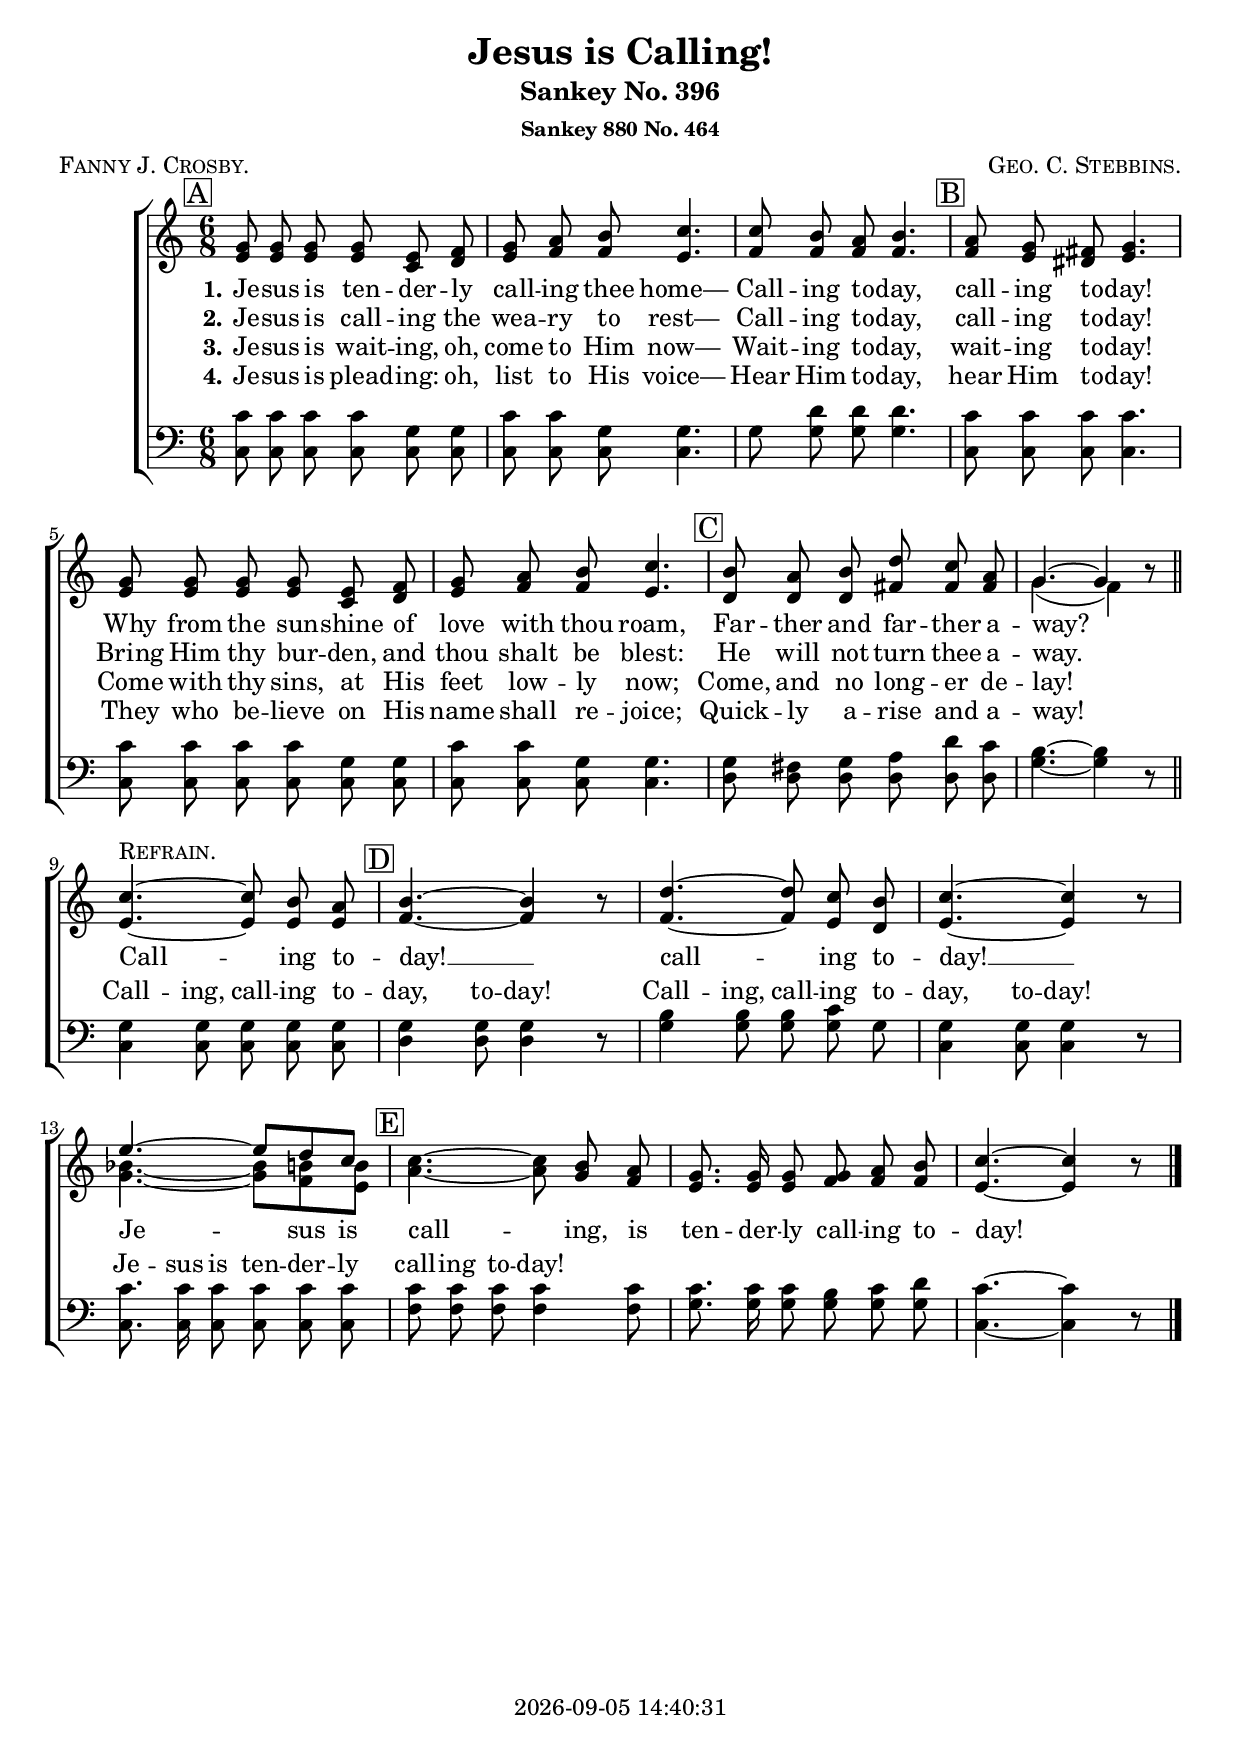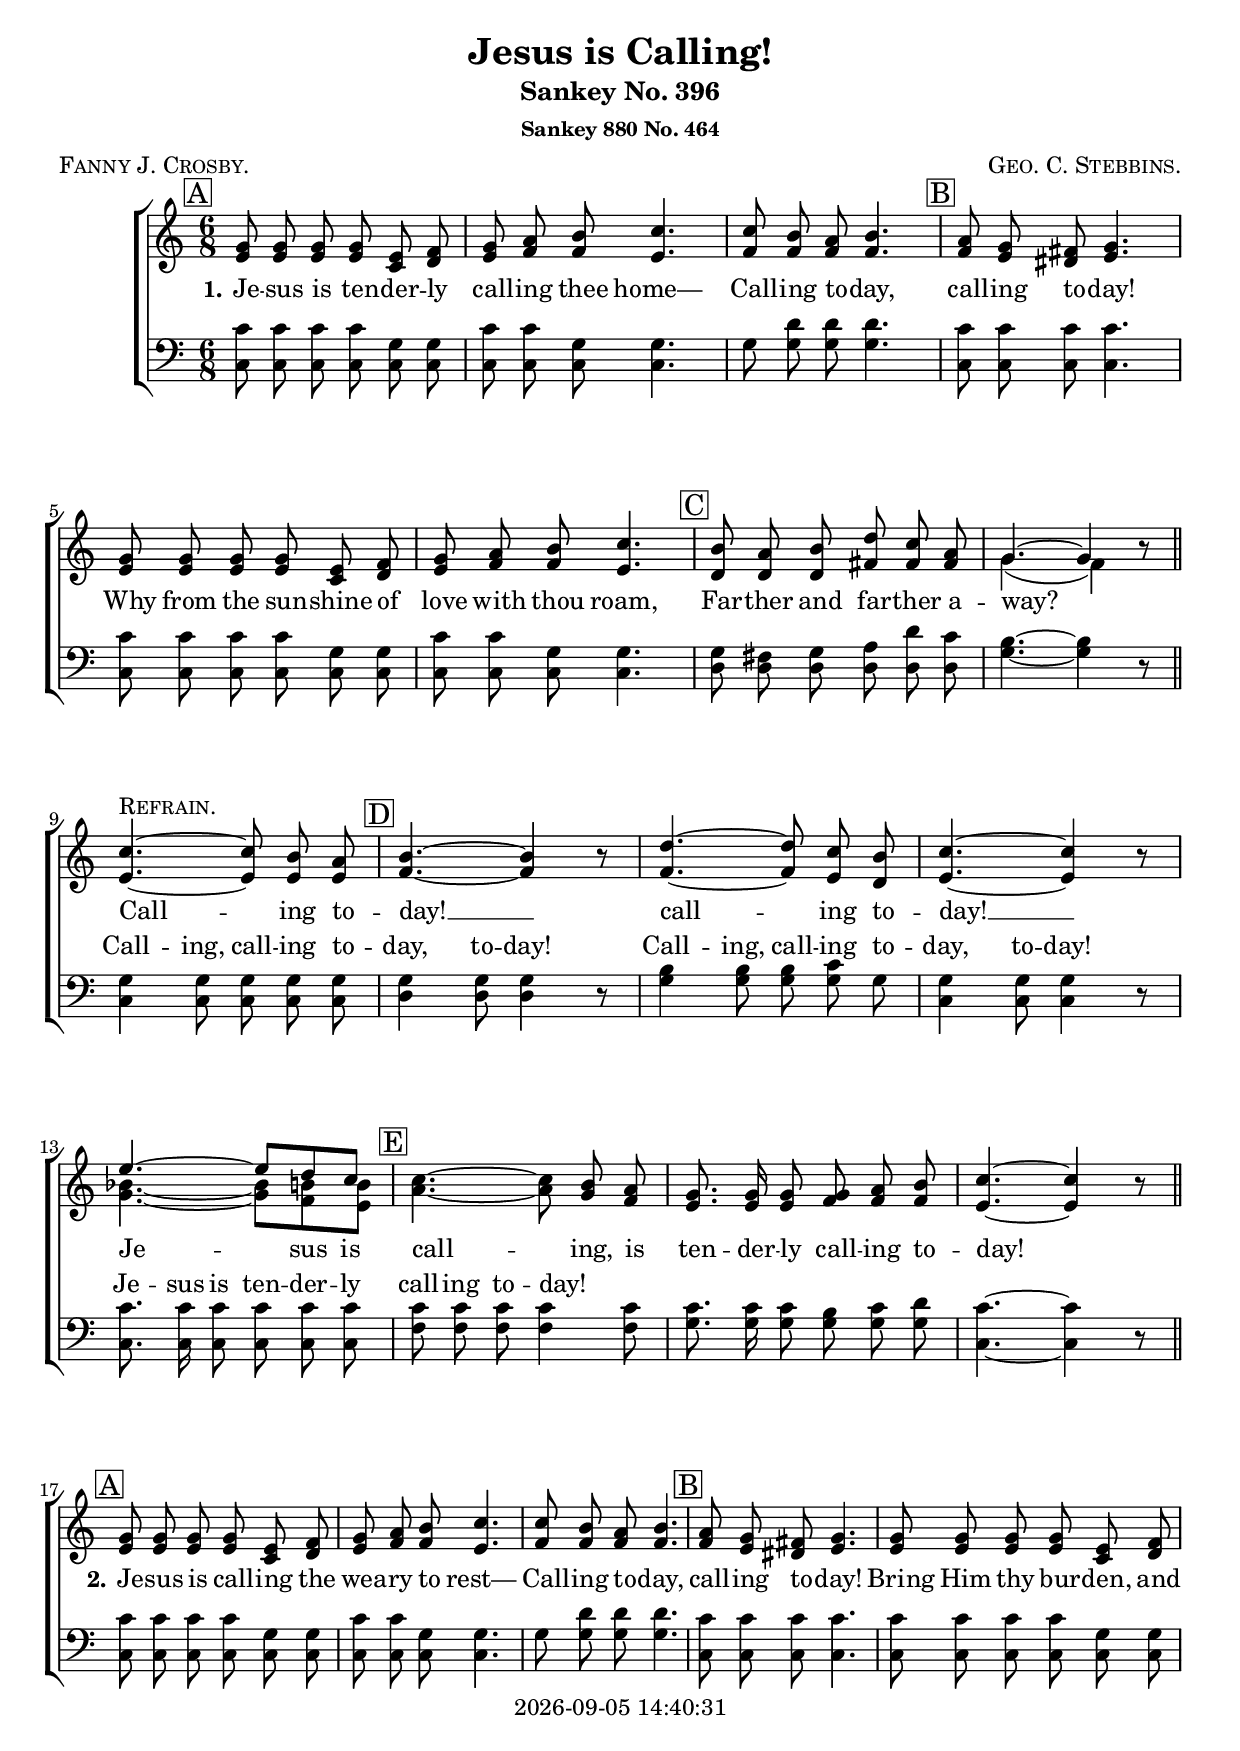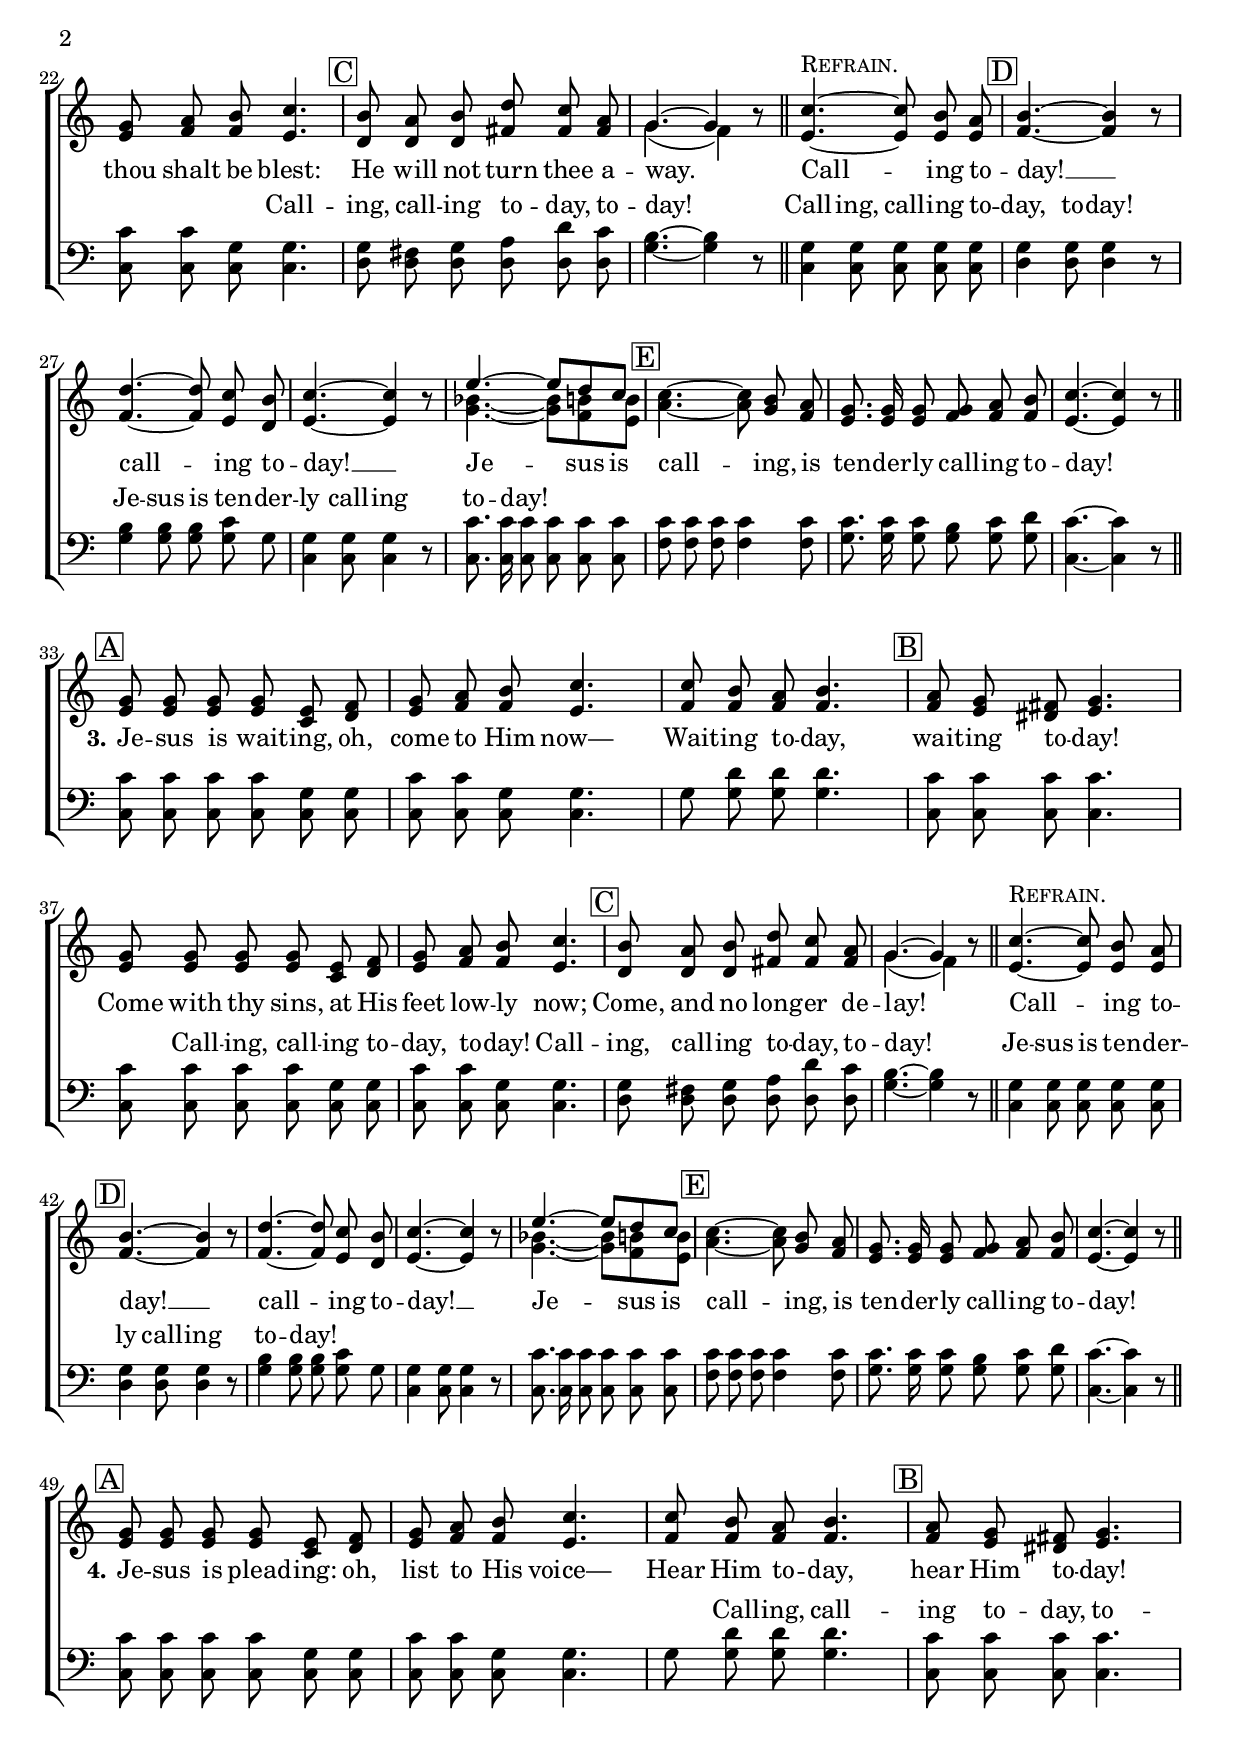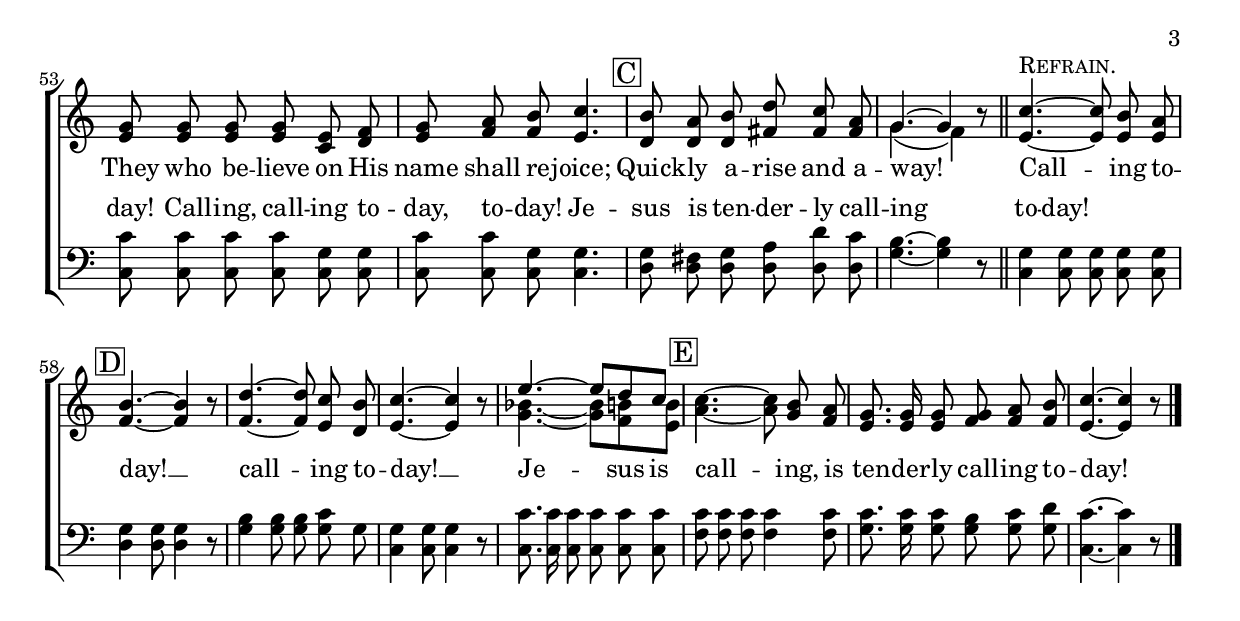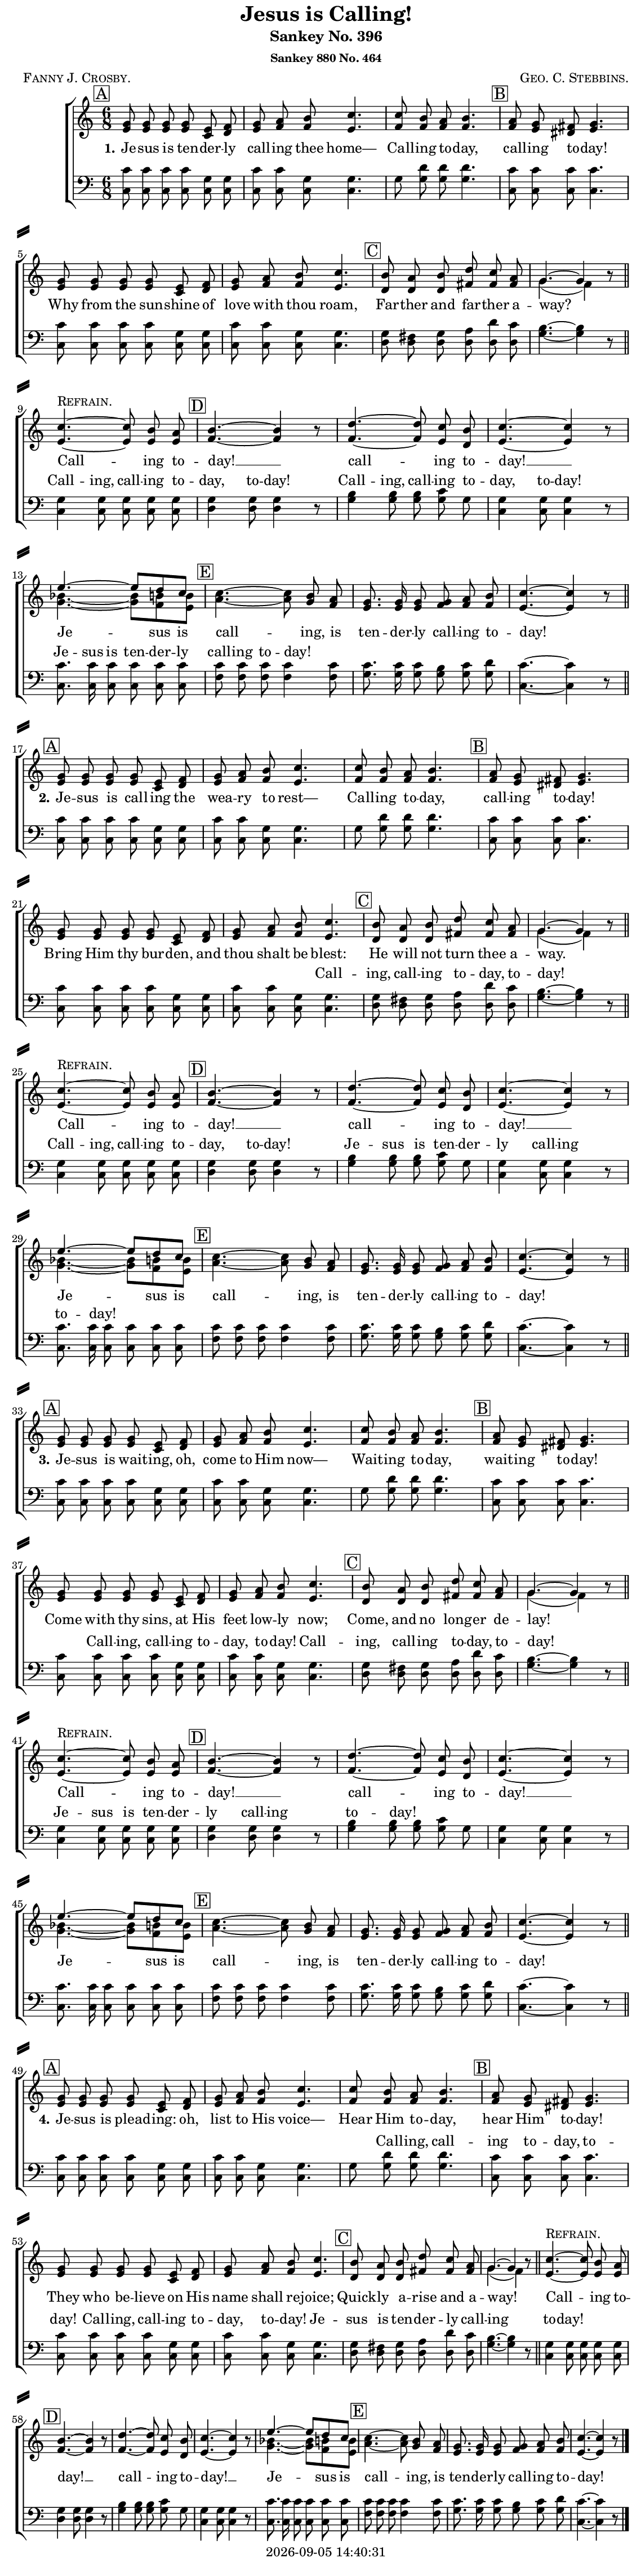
\version "2.22.1"

\include "articulate.ly"

today = #(strftime "%Y-%m-%d %H:%M:%S" (localtime (current-time)))

\header {
% centered at top
%  dedication  = "dedication"
  title       = "Jesus is Calling!"
  subtitle    = "Sankey No. 396"
  subsubtitle = "Sankey 880 No. 464"
%  instrument  = "instrument"
  
% arrangement of following lines:
%
%  poet    composer
%  meter   arranger
%  piece       opus

  composer    = \markup\smallCaps "Geo. C. Stebbins."
%  arranger    = "arranger"
%  opus        = "opus"

  poet        = \markup\smallCaps "Fanny J. Crosby."
%  meter       = \markup\smallCaps "meter"
%  piece       = \markup\smallCaps "piece"

% centered at bottom
% tagline     = "tagline" % default lilypond version
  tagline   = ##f
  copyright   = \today
}

% #(set-global-staff-size 16)

global = {
  \key c \major
  \time 6/8
}

RehearsalTrack = {
% \set Score.currentBarNumber = #5
  \mark \markup { \box "A" } s2.*3
  \mark \markup { \box "B" } s2.*3
  \mark \markup { \box "C" } s2.*3
  \mark \markup { \box "D" } s2.*4
  \mark \markup { \box "E" } s2.*3
}

TempoTrack = {
  \set Score.tempoHideNote = ##t
  \tempo 4=120
}

nl = { \bar "||" \break }

soprano = \relative {
  \autoBeamOff
  g'8 8 8 8 e f
  g8 a b c4.
  c8 b a b4.
  a8 g fis g4. % B
  g8 8 8 8 e f
  g8 a b c4.
  b8 a b d c a % C
  g4.~4 r8 \bar "||"
  c4.^\markup\smallCaps Refrain. ~8 b a
  b4.~4 r8 % D
  d4.~8 c b
  c4.~4 r8
  e4.~8 d c
  c4.~8 b a % E
  g8. 16 8 8 a b
  c4.~4 r8
}

alto = \relative {
  \autoBeamOff
  e'8 8 8 8 c d
  e8 f f e4.
  f8 8 8 4.
  f8 e dis e4. % B
  e8 8 8 8 c d
  e8 f f e4.
  d8 8 8 fis fis fis % C
  g4.(f4) r8
  e4.~8 8 8
  f4.~4 r8 % D
  f4.~8 e d
  e4.~4 r8 <g bes>4.~8 <f b> <e b'>
  a4.~8 g f % E
  e8. 16 8 f f f
  e4.~4 r8
}

tenor = \relative {
  \autoBeamOff
  c'8 8 8 8 g g
  c8 8 g8 4.
  g8 d'8 8 4.
  c8 8 8 4. % B
  c8 8 8 8 g g
  c8 8 g8 4.
  g8 fis g a d c % C
  b4.~4 r8
  g4 8 8 8 8
  g4 8 4 r8 % D
  b4 8 8 c g
  g4 8 4 r8
  c8. 16 8 8 8 8
  c8 8 8 4 8 % E
  c8. 16 8 b c d
  c4.~4 r8
}

bass = \relative {
  \autoBeamOff
  c8 8 8 8 8 8
  c8 8 8 4.
  g'8 8 8 4.
  c,8 8 8 4. % B
  c8 8 8 8 8 8
  c8 8 8 4.
  d8 8 8 8 8 8 % C
  g4.~4 r8
  c,4 8 8 8 8
  d4 8 4 r8 % D
  g4 8 8 8 8
  c,4 8 4 r8
  c8. 16 8 8 8 8
  f8 8 8 4 8 % E
  g8. 16 8 8 8 8
  c,4.~4 r8
}

nom  = {   \set ignoreMelismata = ##t }
yesm = { \unset ignoreMelismata       }

chorus = \lyricmode {
  Call -- ing to -- day! __
  call -- ing to -- day! __
  Je -- sus is call -- ing,
  is ten -- der -- ly call -- ing to -- day!
}

chorusMen = \lyricmode {
  _ _ _ _ _ _ _
  _ _ _ _ _ _ _
  _ _ _ _ _ _ _
  _ _ _ _ _ _ _
  _ _ _ _ _ _ _
  Call -- ing, call -- ing to -- day, to -- day!
  Call -- ing, call -- ing to -- day, to -- day!
  Je -- sus is ten -- der -- ly call -- ing to -- day!
}

verses = 4

wordsOne = \lyricmode {
  \set stanza = "1."
  Je -- sus is ten -- der -- ly call -- ing thee home—
  Call -- ing to -- day, call -- ing to -- day!
  Why from the sun -- shine of love with thou roam,
  Far -- ther and far -- ther a -- way?
}
  
wordsTwo = \lyricmode {
  \set stanza = "2."
  Je -- sus is call -- ing the wea -- ry to rest—
  Call -- ing to -- day, call -- ing to -- day!
  Bring Him thy bur -- den, and thou shalt be blest:
  He will not turn thee a -- way.
}
  
wordsThree = \lyricmode {
  \set stanza = "3."
  Je -- sus is wait -- ing, oh, come to Him now—
  Wait -- ing to -- day, wait -- ing to -- day!
  Come with thy sins, at His feet low -- ly now;
  Come, and no long -- er de -- lay!
}
  
wordsFour = \lyricmode {
  \set stanza = "4."
  Je -- sus is plead -- ing: oh, list to His voice—
  Hear Him to -- day, hear Him to -- day!
  They who be -- lieve on His name shall re -- joice;
  Quick -- ly a -- rise and a -- way!
}
  
wordsMidi = \lyricmode {
  \set stanza = "1."
  Je -- sus is ten -- der -- ly call -- ing thee home—
  Call -- ing to -- day, call -- ing to -- day!
  Why from the sun -- shine of love with thou roam,
  Far -- ther and far -- ther a -- way?
  Call -- ing to -- day! __
  call -- ing to -- day! __
  Je -- sus is call -- ing,
  is ten -- der -- ly call -- ing to -- day!

  \set stanza = "2."
  Je -- sus is call -- ing the wea -- ry to rest—
  Call -- ing to -- day, call -- ing to -- day!
  Bring Him thy bur -- den, and thou shalt be blest:
  He will not turn thee a -- way.
  Call -- ing to -- day! __
  call -- ing to -- day! __
  Je -- sus is call -- ing,
  is ten -- der -- ly call -- ing to -- day!

  \set stanza = "3."
  Je -- sus is wait -- ing, oh, come to Him now—
  Wait -- ing to -- day, wait -- ing to -- day!
  Come with thy sins, at His feet low -- ly now;
  Come, and no long -- er de -- lay!
  Call -- ing to -- day! __
  call -- ing to -- day! __
  Je -- sus is call -- ing,
  is ten -- der -- ly call -- ing to -- day!

  \set stanza = "4."
  Je -- sus is plead -- ing: oh, list to His voice—
  Hear Him to -- day, hear Him to -- day!
  They who be -- lieve on His name shall re -- joice;
  Quick -- ly a -- rise and a -- way!
  Call -- ing to -- day! __
  call -- ing to -- day! __
  Je -- sus is call -- ing,
  is ten -- der -- ly call -- ing to -- day!
}

wordsMidiMen = \lyricmode {
  \set stanza = "1."
  Je -- sus is ten -- der -- ly call -- ing thee home—
  Call -- ing to -- day, call -- ing to -- day!
  Why from the sun -- shine of love with thou roam,
  Far -- ther and far -- ther a -- way?
  Call -- ing, call -- ing to -- day, to -- day!
  Call -- ing, call -- ing to -- day, to -- day!
  Je -- sus is ten -- der -- ly call -- ing to -- day!
  is ten -- der -- ly call -- ing to -- day!

  \set stanza = "2."
  Je -- sus is call -- ing the wea -- ry to rest—
  Call -- ing to -- day, call -- ing to -- day!
  Bring Him thy bur -- den, and thou shalt be blest:
  He will not turn thee a -- way.
  Call -- ing, call -- ing to -- day, to -- day!
  Call -- ing, call -- ing to -- day, to -- day!
  Je -- sus is ten -- der -- ly call -- ing to -- day!
  is ten -- der -- ly call -- ing to -- day!

  \set stanza = "3."
  Je -- sus is wait -- ing, oh, come to Him now—
  Wait -- ing to -- day, wait -- ing to -- day!
  Come with thy sins, at His feet low -- ly now;
  Come, and no long -- er de -- lay!
  Call -- ing, call -- ing to -- day, to -- day!
  Call -- ing, call -- ing to -- day, to -- day!
  Je -- sus is ten -- der -- ly call -- ing to -- day!
  is ten -- der -- ly call -- ing to -- day!

  \set stanza = "4."
  Je -- sus is plead -- ing: oh, list to His voice—
  Hear Him to -- day, hear Him to -- day!
  They who be -- lieve on His name shall re -- joice;
  Quick -- ly a -- rise and a -- way!
  Call -- ing, call -- ing to -- day, to -- day!
  Call -- ing, call -- ing to -- day, to -- day!
  Je -- sus is ten -- der -- ly call -- ing to -- day!
  is ten -- der -- ly call -- ing to -- day!
}

\book {
  \bookOutputSuffix "midi-women"
  \score {
%    \articulate
        \new ChoirStaff <<
                                % Soprano staff
          \new Staff = soprano
          <<
            \new Voice { \repeat unfold \verses \TempoTrack     }
            \new Voice { \global \repeat unfold \verses \soprano \bar "|." }
            \addlyrics \wordsMidi
          >>
                                % Alto staff
          \new Staff = alto
          <<
            \new Voice { \global \repeat unfold \verses { \alto \nl } \bar "|." }
          >>
                                % Tenor staff
          \new Staff = tenor
          <<
            \clef "treble_8"
            \new Voice { \global \repeat unfold \verses \tenor }
          >>
                                % Bass staff
          \new Staff = bass
          <<
            \clef "bass"
            \new Voice { \global \repeat unfold \verses \bass }
          >>
        >>
    \midi {}
  }
}

\book {
  \bookOutputSuffix "midi-men"
  \score {
%    \articulate
        \new ChoirStaff <<
                                % Soprano staff
          \new Staff = soprano
          <<
            \new Voice { \repeat unfold \verses \TempoTrack     }
            \new Voice { \global \repeat unfold \verses \soprano \bar "|." }
          >>
                                % Alto staff
          \new Staff = alto
          <<
            \new Voice { \global \repeat unfold \verses { \alto \nl } \bar "|." }
          >>
                                % Tenor staff
          \new Staff = tenor
          <<
            \clef "treble_8"
            \new Voice { \global \repeat unfold \verses \tenor }
            \addlyrics \wordsMidiMen
          >>
                                % Bass staff
          \new Staff = bass
          <<
            \clef "bass"
            \new Voice { \global \repeat unfold \verses \bass }
          >>
        >>
    \midi {}
  }
}

\book {
  \bookOutputSuffix "repeat"
  \score {
        \new ChoirStaff <<
                                  % Joint soprano/alto staff
          \new Staff = women \with { printPartCombineTexts = ##f }
          <<
            \new Voice \RehearsalTrack
            \new Voice \TempoTrack
            \new NullVoice = "aligner" \soprano
            \new Voice \partCombine { \global \soprano \bar "|." } { \global \alto }
            \new Lyrics \lyricsto "aligner" { \wordsOne \chorus }
            \new Lyrics \lyricsto "aligner"   \wordsTwo
            \new Lyrics \lyricsto "aligner"   \wordsThree
            \new Lyrics \lyricsto "aligner"   \wordsFour
          >>
                                  % Joint tenor/bass staff
          \new Staff = men \with { printPartCombineTexts = ##f }
          <<
            \clef "bass"
            \new Voice \partCombine { \global \tenor } { \global \bass }
            \new NullVoice = alignerT { \tenor }
          >>
          \new Lyrics \with {alignAboveContext = men} \lyricsto alignerT \chorusMen
        >>
    \layout {
      indent = 1.5\cm
      \pointAndClickOff
      \context {
        \Staff \RemoveAllEmptyStaves
      }
    }
  }
}

\book {
  \bookOutputSuffix "single"
  \score {
        \new ChoirStaff <<
                                  % Joint soprano/alto staff
          \new Staff = women \with { printPartCombineTexts = ##f }
          <<
            \new Voice { \repeat unfold \verses \RehearsalTrack }
            \new Voice { \repeat unfold \verses \TempoTrack }
            \new NullVoice = "aligner" { \repeat unfold \verses \soprano }
            \new Voice \partCombine { \global \repeat unfold \verses \soprano \bar "|." }
                                    { \global \repeat unfold \verses { \alto \nl } \bar "|." }
            \new Lyrics \lyricsto "aligner" { \wordsOne   \chorus
                                              \wordsTwo   \chorus
                                              \wordsThree \chorus
                                              \wordsFour  \chorus
                                            }
          >>
                                  % Joint tenor/bass staff
          \new Staff = men \with { printPartCombineTexts = ##f }
          <<
            \clef "bass"
            \new Voice \partCombine { \global \repeat unfold \verses \tenor }
                                    { \global \repeat unfold \verses \bass }
            \new NullVoice = alignerT { \repeat unfold \verses \tenor }
          >>
          \new Lyrics \with {alignAboveContext = men} \lyricsto alignerT { \repeat unfold \verses \chorusMen }
        >>
    \layout {
      indent = 1.5\cm
      \pointAndClickOff
      \context {
        \Staff \RemoveAllEmptyStaves
      }
    }
  }
}

\book {
  \bookOutputSuffix "singlepage"
  \paper {
    top-margin = 0
    left-margin = 7
    right-margin = 1
    paper-width = 190\mm
    page-breaking = #ly:one-page-breaking
    system-system-spacing.basic-distance = #15
    system-separator-markup = \slashSeparator
  }
  \score {
        \new ChoirStaff <<
                                  % Joint soprano/alto staff
          \new Staff = women \with { printPartCombineTexts = ##f }
          <<
            \new Voice { \repeat unfold \verses \RehearsalTrack }
            \new Voice { \repeat unfold \verses \TempoTrack }
            \new NullVoice = "aligner" { \repeat unfold \verses \soprano }
            \new Voice \partCombine { \global \repeat unfold \verses \soprano \bar "|." }
                                    { \global \repeat unfold \verses { \alto \nl } \bar "|." }
            \new Lyrics \lyricsto "aligner" { \wordsOne   \chorus
                                              \wordsTwo   \chorus
                                              \wordsThree \chorus
                                              \wordsFour  \chorus
                                            }
          >>
                                  % Joint tenor/bass staff
          \new Staff = men \with { printPartCombineTexts = ##f }
          <<
            \clef "bass"
            \new Voice \partCombine { \global \repeat unfold \verses \tenor }
                                    { \global \repeat unfold \verses \bass }
            \new NullVoice = alignerT { \repeat unfold \verses \tenor }
          >>
          \new Lyrics \with {alignAboveContext = men} \lyricsto alignerT { \repeat unfold \verses \chorusMen }
        >>
    \layout {
      indent = 1.5\cm
      \pointAndClickOff
      \context {
        \Staff \RemoveAllEmptyStaves
      }
    }
  }
}
